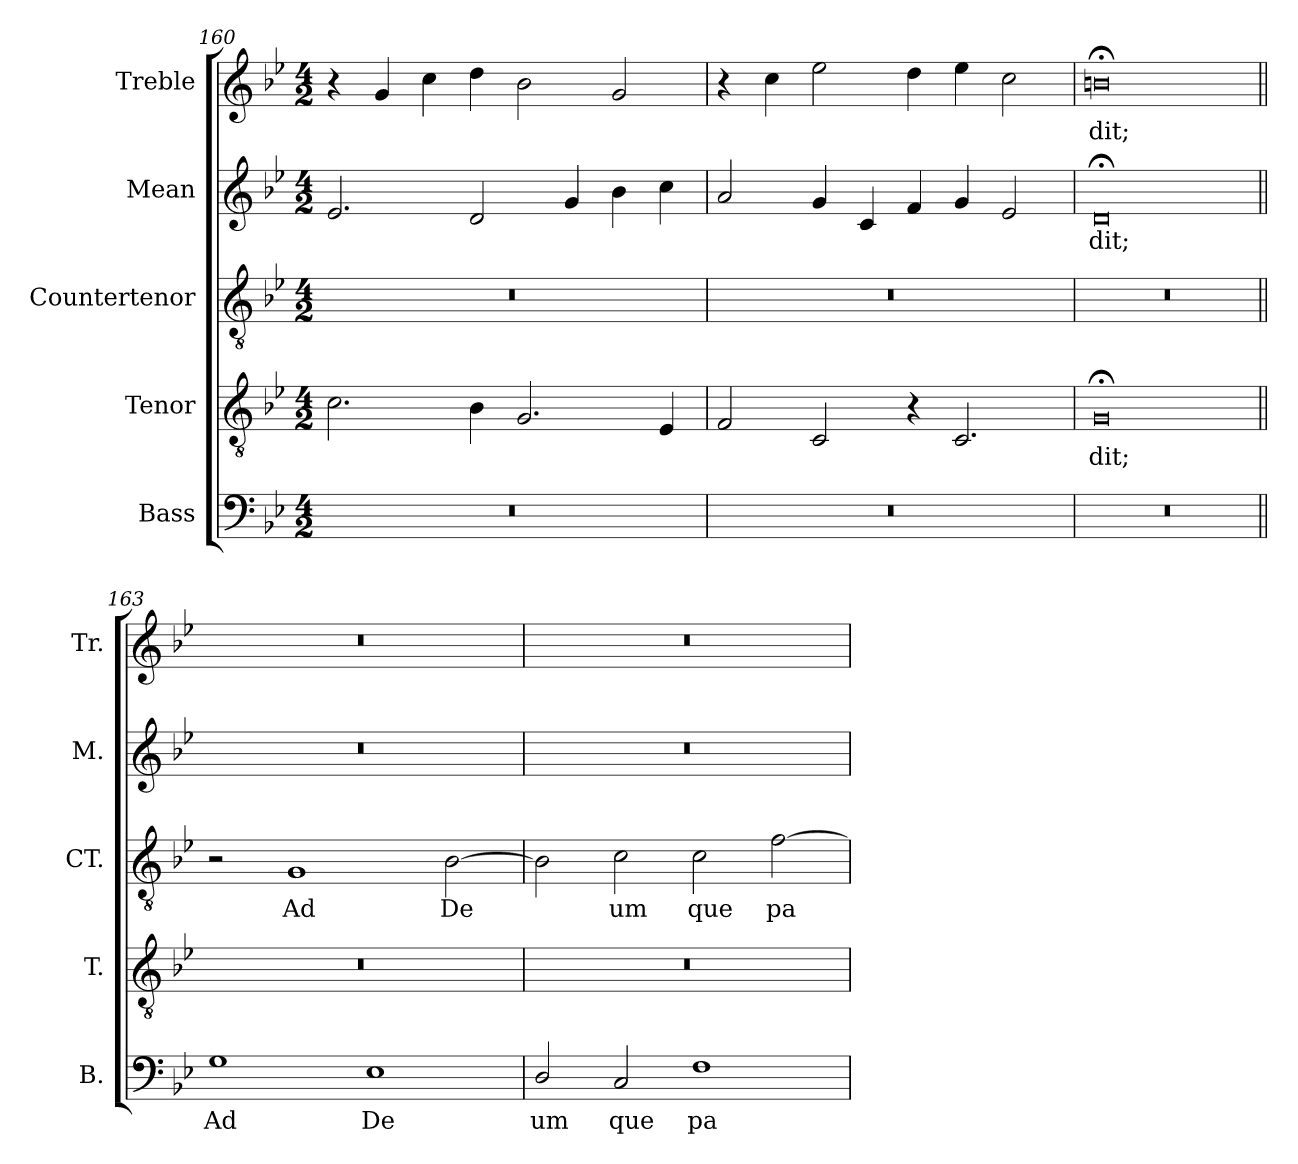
**kern	**text	**kern	**text	**kern	**text	**kern	**text	**kern	**text
*part5	*part5	*part4	*part4	*part3	*part3	*part2	*part2	*part1	*part1
*staff5	*staff5	*staff4	*staff4	*staff3	*staff3	*staff2	*staff2	*staff1	*staff1
*I"Bass	*	*I"Tenor	*	*I"Countertenor	*	*I"Mean	*	*I"Treble	*
*I'B.	*	*I'T.	*	*I'CT.	*	*I'M.	*	*I'Tr.	*
*clefF4	*	*clefGv2	*	*clefGv2	*	*clefG2	*	*clefG2	*
*	*	*ITrd7c12	*	*ITrd7c12	*	*	*	*	*
*k[b-e-]	*	*k[b-e-]	*	*k[b-e-]	*	*k[b-e-]	*	*k[b-e-]	*
*g:	*	*g:	*	*g:	*	*g:	*	*g:	*
*M4/2	*	*M4/2	*	*M4/2	*	*M4/2	*	*M4/2	*
=160	=160	=160	=160	=160	=160	=160	=160	=160	=160
!LO:N:vis=1	!	!	!	!LO:N:vis=1	!	!	!	!	!
0r	.	2.Ci\	.	0r	.	2.e-i/	.	4r	.
.	.	.	.	.	.	.	.	4gi/	.
.	.	.	.	.	.	.	.	4cci\	.
.	.	4BB-i\	.	.	.	2di/	.	4ddi\	.
.	.	2.GGi/	.	.	.	.	.	2b-i\	.
.	.	.	.	.	.	4gi/	.	.	.
.	.	.	.	.	.	4b-i\	.	2gi/	.
.	.	4EE-i/	.	.	.	4cci\	.	.	.
=161	=161	=161	=161	=161	=161	=161	=161	=161	=161
!LO:N:vis=1	!	!	!	!LO:N:vis=1	!	!	!	!	!
0r	.	2FFi/	.	0r	.	2ai/	.	4r	.
.	.	.	.	.	.	.	.	4cci\	.
.	.	2CCi/	.	.	.	4gi/	.	2ee-i\	.
.	.	.	.	.	.	4ci/	.	.	.
.	.	4r	.	.	.	4fi/	.	4ddi\	.
.	.	2.CCi/	.	.	.	4gi/	.	4ee-i\	.
.	.	.	.	.	.	2e-i/	.	2cci\	.
=162	=162	=162	=162	=162	=162	=162	=162	=162	=162
!LO:N:vis=1	!	!	!	!	!	!	!	!	!
!	!	!	!LO:LY:b:color=#000000	!LO:N:vis=1	!	!	!	!	!
!	!	!	!	!	!	!	!LO:LY:b:color=#000000	!	!
!	!	!	!	!	!	!	!	!	!LO:LY:b:color=#000000
0r	.	0GG;i	dit;	0r	.	0d;i	dit;	0bn;i	dit;
=163||	=163||	=163||	=163||	=163||	=163||	=163||	=163||	=163||	=163||
!	!LO:LY:b:color=#000000	!LO:N:vis=1	!	!	!	!LO:N:vis=1	!	!LO:N:vis=1	!
1Gi	Ad	0r	.	2r	.	0r	.	0r	.
!	!	!	!	!	!LO:LY:b:color=#000000	!	!	!	!
.	.	.	.	1GGi	Ad	.	.	.	.
!	!LO:LY:b:color=#000000	!	!	!	!	!	!	!	!
1E-i	De	.	.	.	.	.	.	.	.
!	!	!	!	!	!LO:LY:b:color=#000000	!	!	!	!
.	.	.	.	[>2BB-i\	De	.	.	.	.
=164	=164	=164	=164	=164	=164	=164	=164	=164	=164
!	!LO:LY:b:color=#000000	!LO:N:vis=1	!	!	!	!LO:N:vis=1	!	!LO:N:vis=1	!
2Di/	um	0r	.	2BB-i\]	.	0r	.	0r	.
!	!LO:LY:b:color=#000000	!	!	!	!	!	!	!	!
!	!	!	!	!	!LO:LY:b:color=#000000	!	!	!	!
2Ci/	que	.	.	2Ci\	um	.	.	.	.
!	!LO:LY:b:color=#000000	!	!	!	!	!	!	!	!
!	!	!	!	!	!LO:LY:b:color=#000000	!	!	!	!
1Fi	pa	.	.	2Ci\	que	.	.	.	.
!	!	!	!	!	!LO:LY:b:color=#000000	!	!	!	!
.	.	.	.	[>2Fi\	pa	.	.	.	.
=	=	=	=	=	=	=	=	=	=
*-	*-	*-	*-	*-	*-	*-	*-	*-	*-
